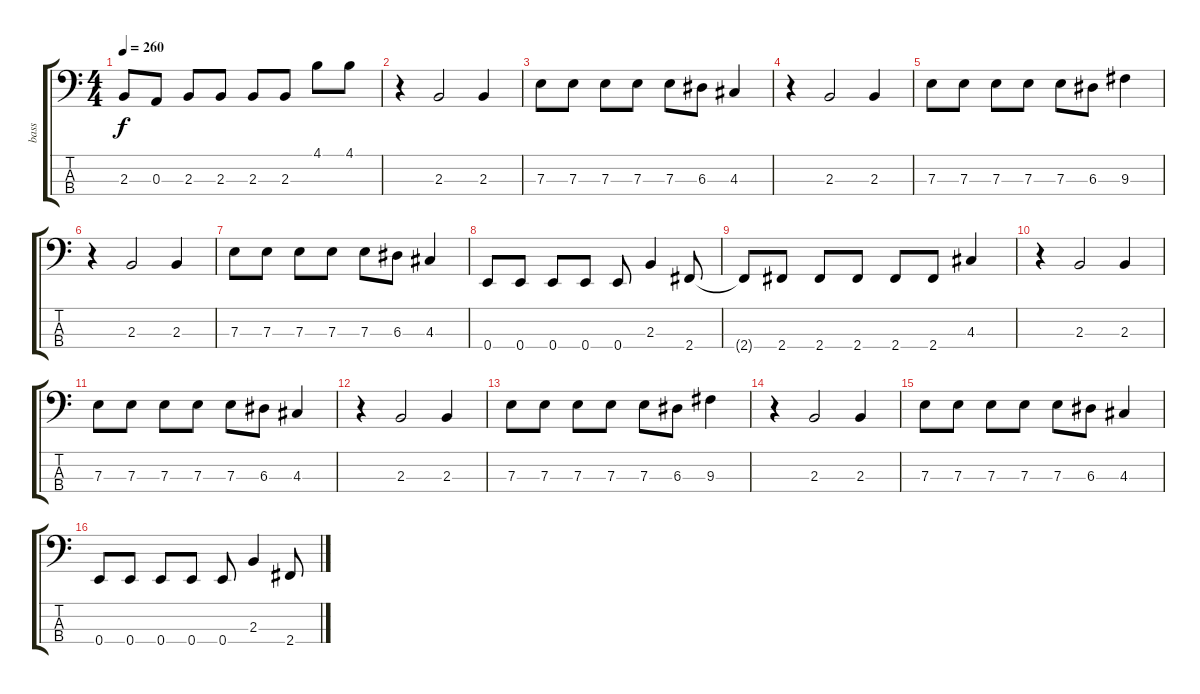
\track ("bass" "bass") {instrument slapbass1}
\staff {score tabs}
\tuning (G2 D2 A1 E1) {hide}
\ts (4 4)
\tempo 260
\clef f4
\ks c
2.3.8{dy f} 0.3.8 2.3.8 2.3.8 2.3.8 2.3.8 4.1.8 4.1.8 |
r.4 2.3.2 2.3.4 |
7.3.8 7.3.8 7.3.8 7.3.8 7.3.8 6.3.8 4.3.4 |
r.4 2.3.2 2.3.4 |
7.3.8 7.3.8 7.3.8 7.3.8 7.3.8 6.3.8 9.3.4 |
r.4 2.3.2 2.3.4 |
7.3.8 7.3.8 7.3.8 7.3.8 7.3.8 6.3.8 4.3.4 |
0.4.8 0.4.8 0.4.8 0.4.8 0.4.8 2.3.4 2.4.8 |
2.4{t}.8 2.4.8 2.4.8 2.4.8 2.4.8 2.4.8 4.3.4 |
r.4 2.3.2 2.3.4 |
7.3.8 7.3.8 7.3.8 7.3.8 7.3.8 6.3.8 4.3.4 |
r.4 2.3.2 2.3.4 |
7.3.8 7.3.8 7.3.8 7.3.8 7.3.8 6.3.8 9.3.4 |
r.4 2.3.2 2.3.4 |
7.3.8 7.3.8 7.3.8 7.3.8 7.3.8 6.3.8 4.3.4 |
0.4.8 0.4.8 0.4.8 0.4.8 0.4.8 2.3.4 2.4.8
